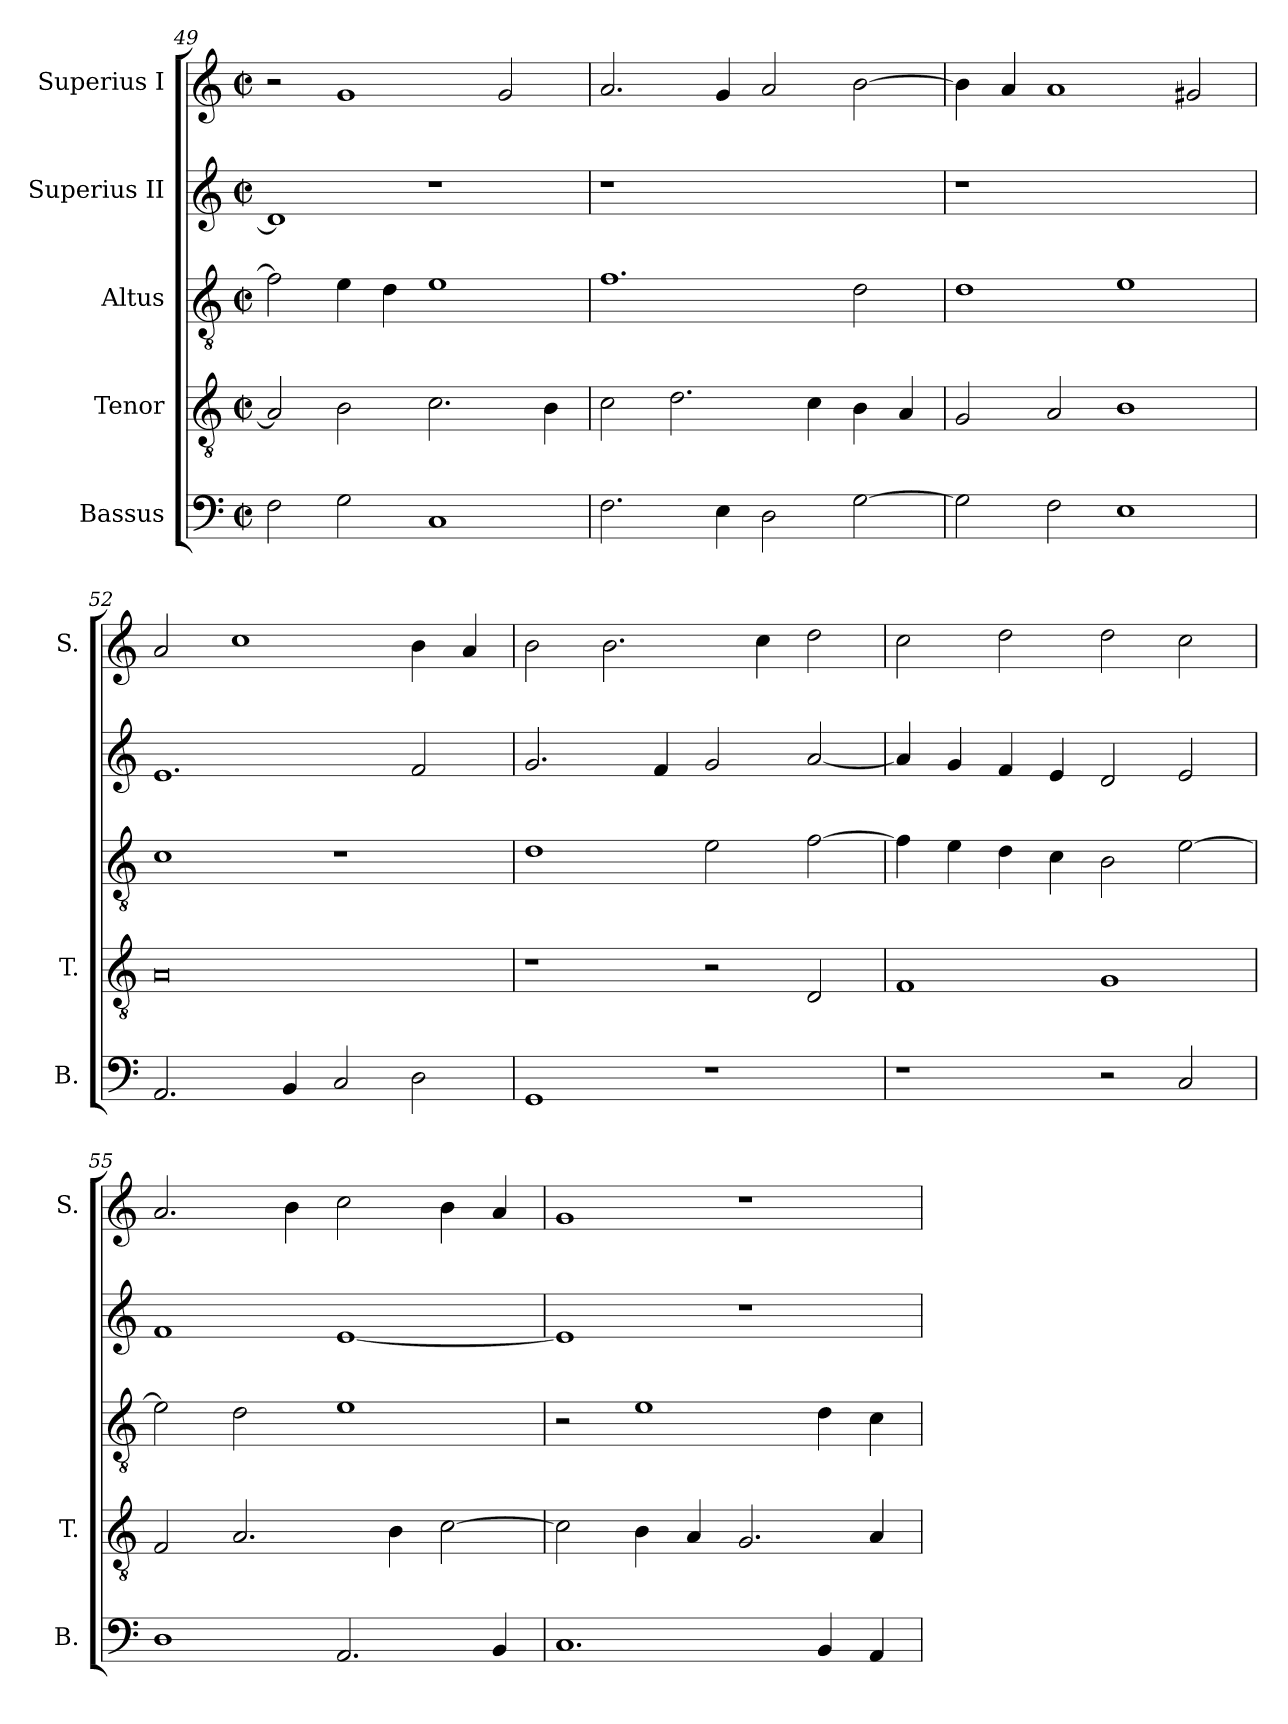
**kern	**kern	**kern	**kern	**kern
*part5	*part4	*part3	*part2	*part1
*staff5	*staff4	*staff3	*staff2	*staff1
*I"Bassus	*I"Tenor	*I"Altus	*I"Superius II	*I"Superius I
*I'B.	*I'T.	*	*	*I'S.
*clefF4	*clefGv2	*clefGv2	*clefG2	*clefG2
*	*ITrd7c12	*ITrd7c12	*	*
*k[]	*k[]	*k[]	*k[]	*k[]
*C:	*C:	*C:	*C:	*C:
*M2/2	*M2/2	*M2/2	*M2/2	*M2/2
*met(c|)	*met(c|)	*met(c|)	*met(c|)	*met(c|)
=49	=49	=49	=49	=49
2Fi\	2AAi/]	2Fi\]	1di]	2r
2Gi\	2BBi\	4Ei\	.	1gi
.	.	4Di\	.	.
1Ci	2.Ci\	1Ei	1r	.
.	.	.	.	2gi/
.	4BBi\	.	.	.
=50	=50	=50	=50	=50
!	!	!	!LO:N:vis=1	!
2.Fi\	2Ci\	1.Fi	1r	2.ai/
.	2.Di\	.	.	.
4Ei\	.	.	.	4gi/
2Di\	.	.	1ryy	2ai/
.	4Ci\	.	.	.
[>2Gi\	4BBi\	2Di\	.	[>2bi\
.	4AAi/	.	.	.
=51	=51	=51	=51	=51
!	!	!	!LO:N:vis=1	!
2Gi\]	2GGi/	1Di	1r	4bi\]
.	.	.	.	4ai/
2Fi\	2AAi/	.	.	1ai
1Ei	1BBi	1Ei	1ryy	.
.	.	.	.	2g#Xi/
=52	=52	=52	=52	=52
2.AAi/	0AAi	1Ci	1.ei	2ai/
.	.	.	.	1cci
4BBi/	.	.	.	.
2Ci/	.	1r	.	.
2Di\	.	.	2fi/	4bi\
.	.	.	.	4ai/
!!LO:LB:g=z
=53	=53	=53	=53	=53
1GGi	1r	1Di	2.gi/	2bi\
.	.	.	.	2.bi\
.	.	.	4fi/	.
1r	2r	2Ei\	2gi/	.
.	.	.	.	4cci\
.	2DDi/	[>2Fi\	[<2ai/	2ddi\
=54	=54	=54	=54	=54
1r	1FFi	4Fi\]	4ai/]	2cci\
.	.	4Ei\	4gi/	.
.	.	4Di\	4fi/	2ddi\
.	.	4Ci\	4ei/	.
2r	1GGi	2BBi\	2di/	2ddi\
2Ci/	.	[>2Ei\	2ei/	2cci\
=55	=55	=55	=55	=55
1Di	2FFi/	2Ei\]	1fi	2.ai/
.	2.AAi/	2Di\	.	.
.	.	.	.	4bi\
2.AAi/	.	1Ei	[<1ei	2cci\
.	4BBi\	.	.	.
.	[>2Ci\	.	.	4bi\
4BBi/	.	.	.	4ai/
=56	=56	=56	=56	=56
1.Ci	2Ci\]	2r	1ei]	1gi
.	4BBi\	1Ei	.	.
.	4AAi/	.	.	.
.	2.GGi/	.	1r	1r
4BBi/	.	4Di\	.	.
4AAi/	4AAi/	4Ci\	.	.
=	=	=	=	=
*-	*-	*-	*-	*-
